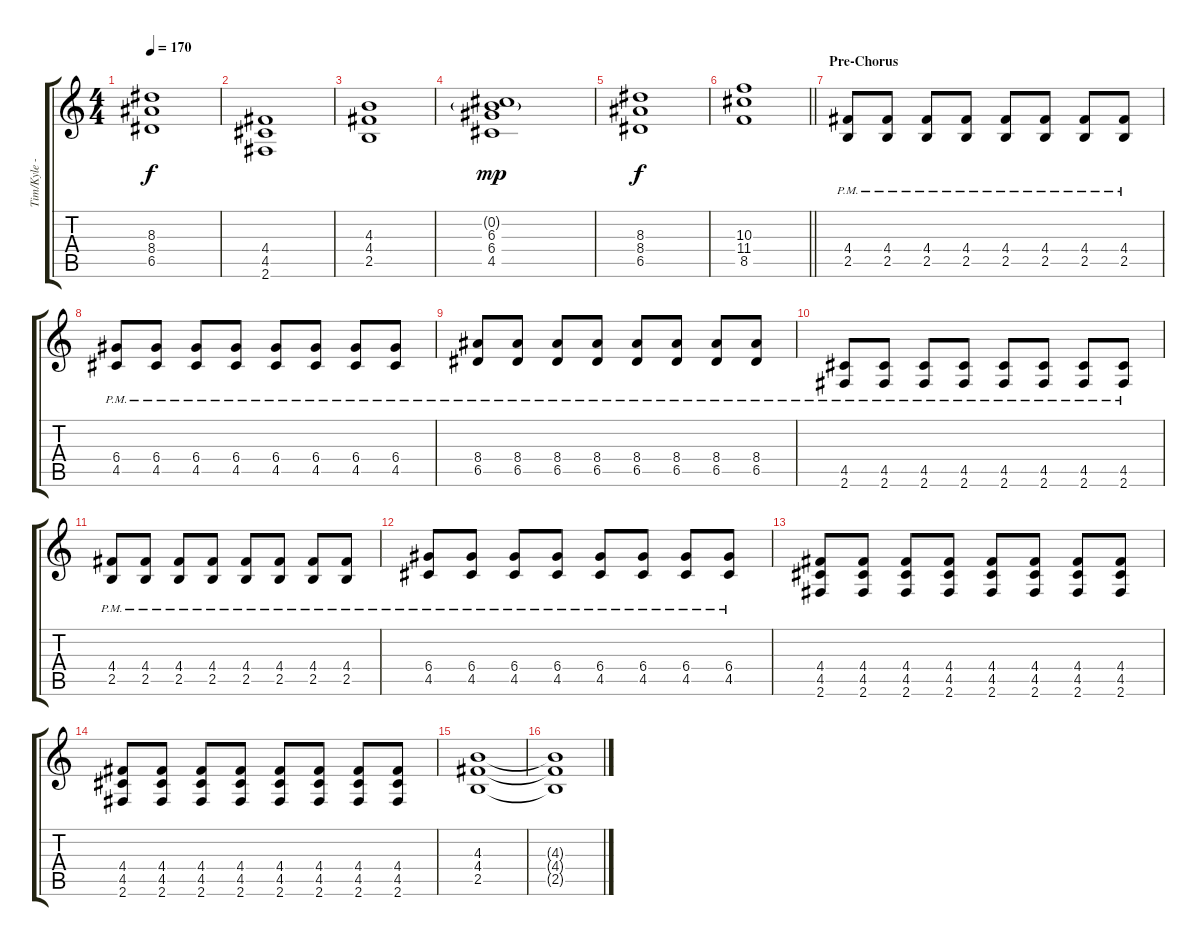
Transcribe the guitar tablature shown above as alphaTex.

\track ("Tim/Kyle - Guitar" "Tim/Kyle -") {instrument distortionguitar}
\staff {score tabs}
\tuning (E4 B3 G3 D3 A2 E2) {hide}
\ts (4 4)
\tempo 170
\clef g2
\ks c
(8.3 8.4 6.5).1{dy f} |
(4.4 4.5 2.6).1 |
(4.3 4.4 2.5).1 |
(0.2{g} 6.3 6.4 4.5).1{dy mp} |
(8.3 8.4 6.5).1{dy f} |
\barLineRight lightlight
(10.3 11.4 8.5).1 |
\section ("" "Pre-Chorus")
(4.4{pm} 2.5{pm}).8{volume 11} (4.4{pm} 2.5{pm}).8 (4.4{pm} 2.5{pm}).8 (4.4{pm} 2.5{pm}).8 (4.4{pm} 2.5{pm}).8 (4.4{pm} 2.5{pm}).8 (4.4{pm} 2.5{pm}).8 (4.4{pm} 2.5{pm}).8 |
(6.4{pm} 4.5{pm}).8 (6.4{pm} 4.5{pm}).8 (6.4{pm} 4.5{pm}).8 (6.4{pm} 4.5{pm}).8 (6.4{pm} 4.5{pm}).8 (6.4{pm} 4.5{pm}).8 (6.4{pm} 4.5{pm}).8 (6.4{pm} 4.5{pm}).8 |
(8.4{pm} 6.5{pm}).8 (8.4{pm} 6.5{pm}).8 (8.4{pm} 6.5{pm}).8 (8.4{pm} 6.5{pm}).8 (8.4{pm} 6.5{pm}).8 (8.4{pm} 6.5{pm}).8 (8.4{pm} 6.5{pm}).8 (8.4{pm} 6.5{pm}).8 |
(4.5{pm} 2.6{pm}).8 (4.5{pm} 2.6{pm}).8 (4.5{pm} 2.6{pm}).8 (4.5{pm} 2.6{pm}).8 (4.5{pm} 2.6{pm}).8 (4.5{pm} 2.6{pm}).8 (4.5{pm} 2.6{pm}).8 (4.5{pm} 2.6{pm}).8 |
(4.4{pm} 2.5{pm}).8 (4.4{pm} 2.5{pm}).8 (4.4{pm} 2.5{pm}).8 (4.4{pm} 2.5{pm}).8 (4.4{pm} 2.5{pm}).8 (4.4{pm} 2.5{pm}).8 (4.4{pm} 2.5{pm}).8 (4.4{pm} 2.5{pm}).8 |
(6.4{pm} 4.5{pm}).8 (6.4{pm} 4.5{pm}).8 (6.4{pm} 4.5{pm}).8 (6.4{pm} 4.5{pm}).8 (6.4{pm} 4.5{pm}).8 (6.4{pm} 4.5{pm}).8 (6.4{pm} 4.5{pm}).8 (6.4{pm} 4.5{pm}).8 |
(4.4 4.5 2.6).8 (4.4 4.5 2.6).8 (4.4 4.5 2.6).8 (4.4 4.5 2.6).8 (4.4 4.5 2.6).8 (4.4 4.5 2.6).8 (4.4 4.5 2.6).8 (4.4 4.5 2.6).8 |
(4.4 4.5 2.6).8 (4.4 4.5 2.6).8 (4.4 4.5 2.6).8 (4.4 4.5 2.6).8 (4.4 4.5 2.6).8 (4.4 4.5 2.6).8 (4.4 4.5 2.6).8 (4.4 4.5 2.6).8 |
(4.3 4.4 2.5).1 |
(4.3{t} 4.4{t} 2.5{t}).1
